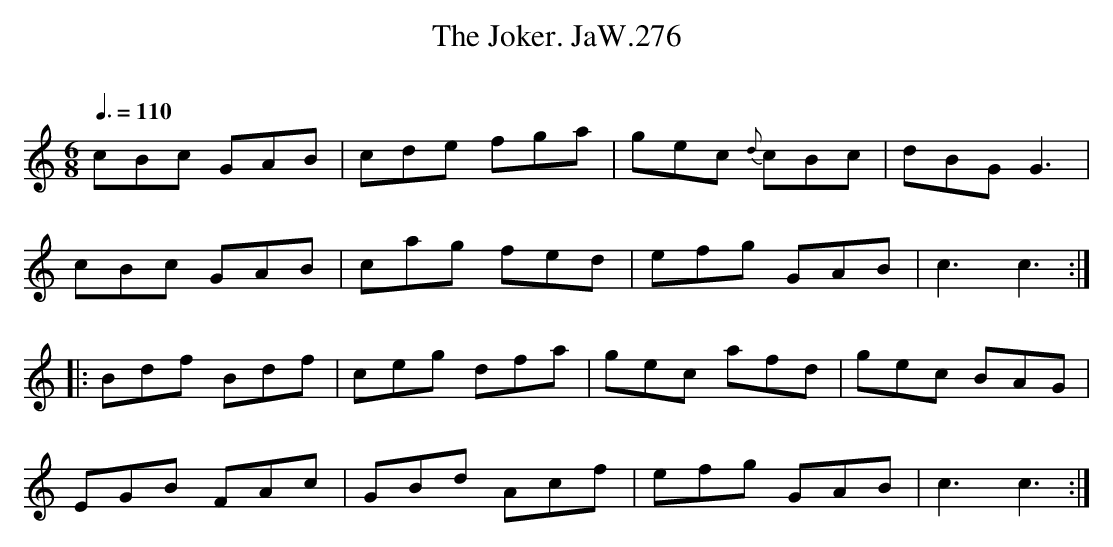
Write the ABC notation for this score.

X:1
T:Joker. JaW.276, The
M:6/8
L:1/8
Q:3/8=110
O:
K:C
cBc GAB|cde fga|gec {d}cBc|dBG G3|
cBc GAB|cag fed|efg GAB|c3 c3:|
|:Bdf Bdf|ceg dfa|gec afd|gec BAG|
EGB FAc|GBd Acf|efg GAB|c3 c3:|
